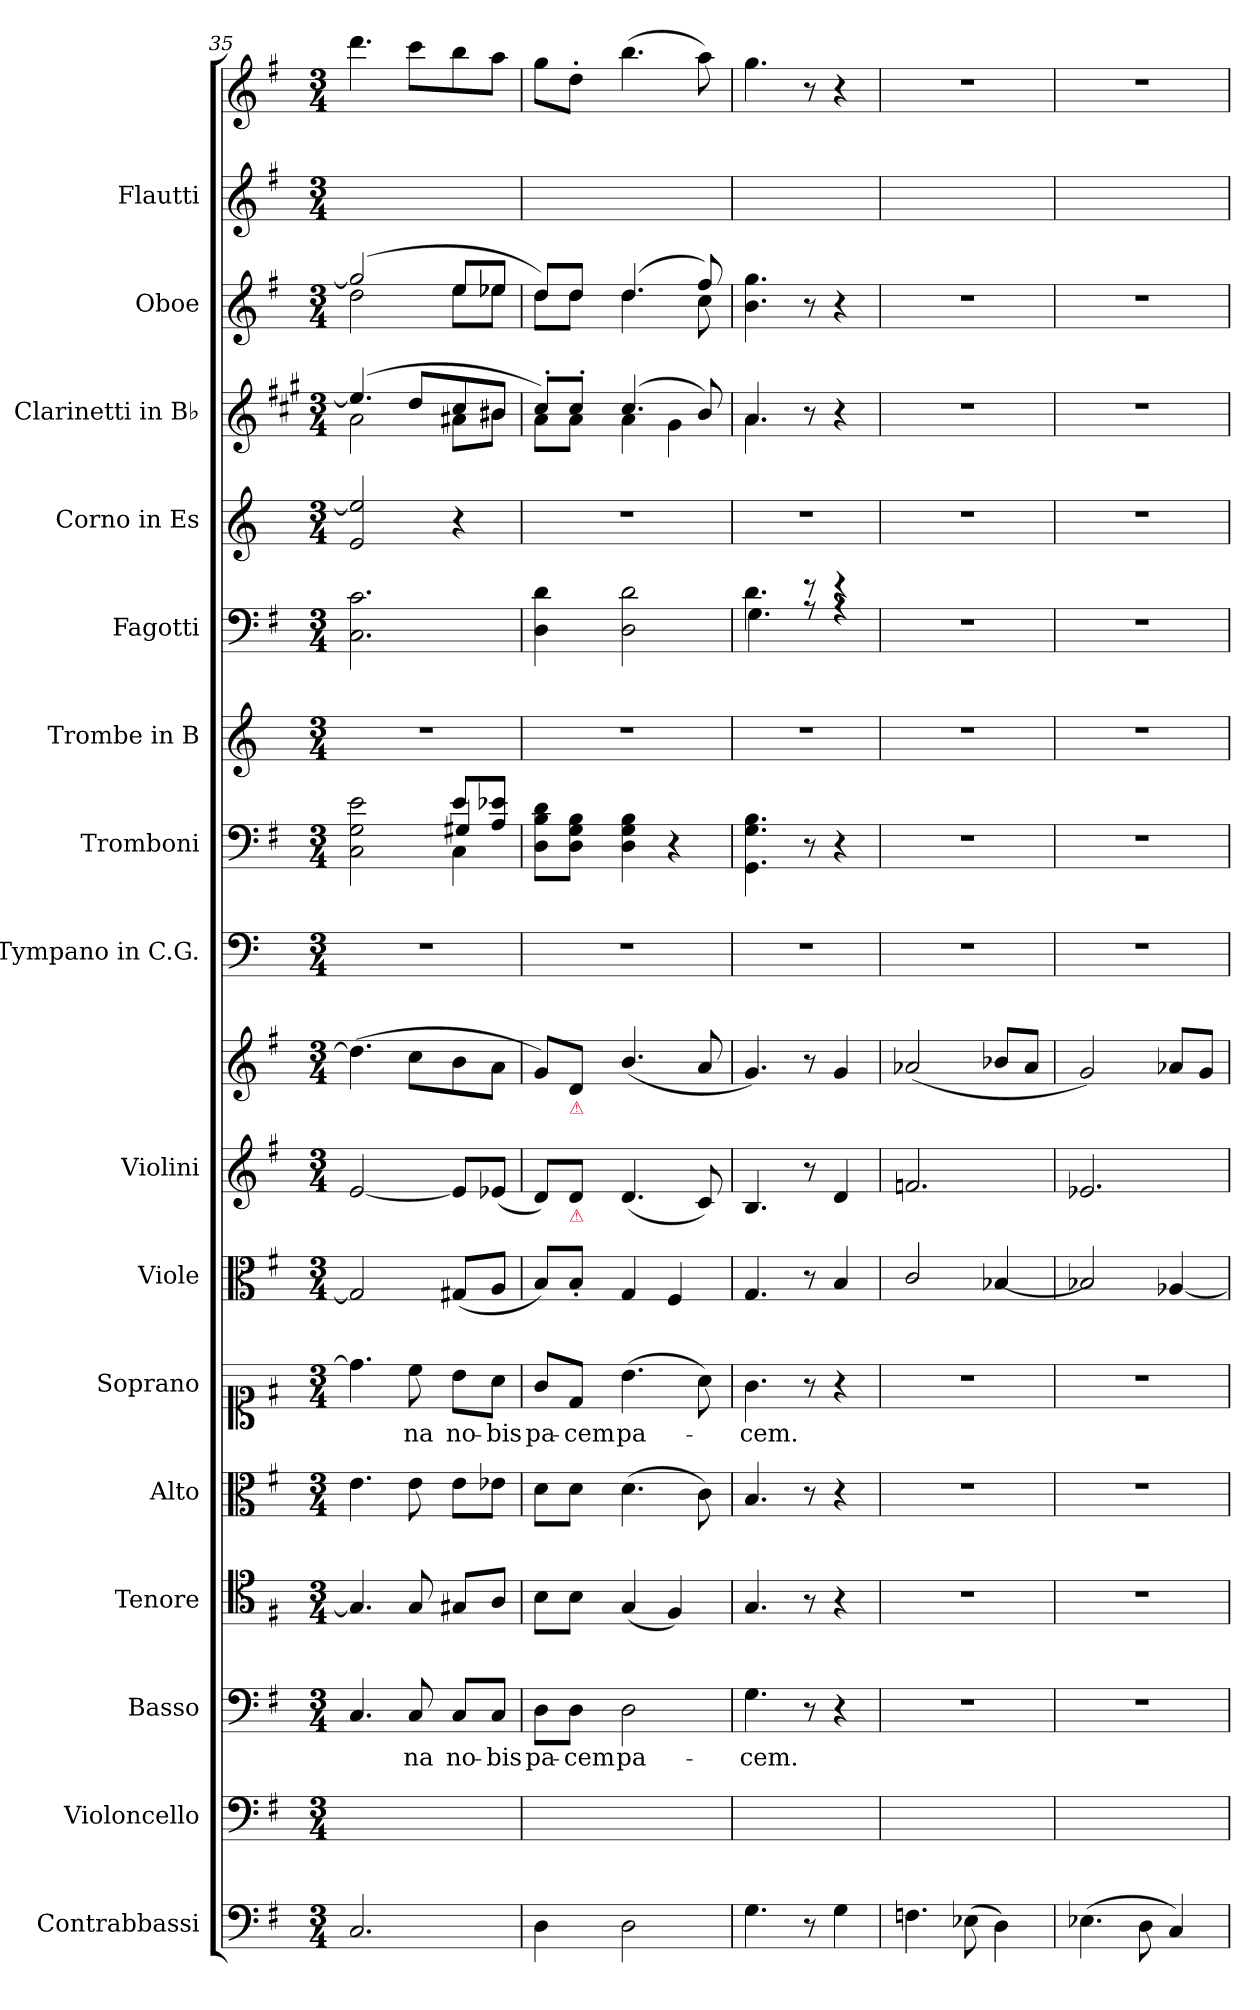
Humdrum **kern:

**kern	**kern	**kern	**text	**kern	**kern	**kern	**text	**kern	**kern	**kern	**kern	**kern	**kern	**kern	**kern	**kern	**kern	**kern	**kern
*part16	*part15	*part14	*part14	*part13	*part12	*part11	*part11	*part10	*part9	*part9	*part8	*part7	*part6	*part5	*part4	*part3	*part2	*part1	*part1
*staff18	*staff17	*staff16	*staff16	*staff15	*staff14	*staff13	*staff13	*staff12	*staff11	*staff10	*staff9	*staff8	*staff7	*staff6	*staff5	*staff4	*staff3	*staff2	*staff1
*I"Contrabbassi	*I"Violoncello	*I"Basso	*	*I"Tenore	*I"Alto	*I"Soprano	*	*I"Viole	*I"Violini	*	*I"Tympano in C.G.	*I"Tromboni	*I"Trombe in B	*I"Fagotti	*I"Corno in Es	*I"Clarinetti in B♭	*I"Oboe	*I"Flautti	*
*I'C-b.	*I'V-c.	*I'B.	*	*I'T.	*I'A.	*I'S.	*	*I'V-le	*I'V-ni	*	*	*I'Tr-ni	*I'Tr-be	*I'Fag.	*I'C.	*I'Cl.	*I'Ob.	*I'Fl.	*
*clefF4	*clefF4	*clefF4	*	*clefC4	*clefC3	*clefC1	*	*clefC3	*clefG2	*clefG2	*clefF4	*clefF4	*clefG2	*clefF4	*clefG2	*clefG2	*clefG2	*clefG2	*clefG2
*	*	*	*	*	*	*	*	*	*	*	*	*	*ITrd1c2	*	*ITrd5c9	*ITrd1c2	*	*	*
*k[f#]	*k[f#]	*k[f#]	*	*k[f#]	*k[f#]	*k[f#]	*	*k[f#]	*k[f#]	*k[f#]	*k[]	*k[f#]	*k[b-e-]	*k[f#]	*k[b-e-a-]	*k[f#]	*k[f#]	*k[f#]	*k[f#]
*M3/4	*M3/4	*M3/4	*	*M3/4	*M3/4	*M3/4	*	*M3/4	*M3/4	*M3/4	*M3/4	*M3/4	*M3/4	*M3/4	*M3/4	*M3/4	*M3/4	*M3/4	*M3/4
=35	=35	=35	=35	=35	=35	=35	=35	=35	=35	=35	=35	=35	=35	=35	=35	=35	=35	=35	=35
*	*	*	*	*	*	*	*	*	*	*	*	*^	*	*	*	*^	*^	*	*
*	*	*	*	*	*	*	*	*	*	*	*	*	*^	*	*	*	*	*	*	*	*	*
2.C/	2.ryy	4.C/	.	4.G/]	4.e\	4.dd\]	.	2G/]	[2e/	(4.dd\]	2.r	2C\ 2G\ 2e\	2ryy	2ryy	2.r	2.C\ 2.c\	2G/ 2g]/	(4.dd/]	2g\	(2gg/]	2dd\	2.ryy	4.ddd\
.	.	8C/	-na	8G/	8e\	8cc\	-na	.	.	8cc\L	.	.	.	.	.	.	.	8cc/L	.	.	.	.	8ccc\L
.	.	8C/L	no-	8G#X/L	8e\L	8b\L	no-	(8G#X/L	8e/L]	8b\	.	8e/L	4C\	4G#X/	.	.	4r	8b/	8g#X\L	8ee/L	8ee\L	.	8bb\
.	.	8C/J	-bis	8A/J	8e-X\J	8a\J	-bis	8A/J	(8e-X/J	8a\J	.	8A/ 8e-X/J	.	.	.	.	.	8a#X/J	8a#X\J	8ee-X/J	8ee-X\J	.	8aa\J
*	*	*	*	*	*	*	*	*	*	*	*	*v	*v	*v	*	*	*	*	*	*	*	*	*
=36	=36	=36	=36	=36	=36	=36	=36	=36	=36	=36	=36	=36	=36	=36	=36	=36	=36	=36	=36	=36	=36
4D\	2.ryy	8D\L	pa-	8B\L	8d\L	8g/L	pa-	8B/L)	8d/L)	8g/L)	2.r	8D\ 8B\ 8d\L	2.r	4D\ 4d\	2.r	8b'/L)	8g\L	8dd/L)	8dd\L	2.ryy	8gg\L
!	!	!	!	!	!	!	!	!	!	!LO:TX:b:color=crimson:t=⚠	!	!	!	!	!	!	!	!	!	!	!
!	!	!	!	!	!	!	!	!	!LO:TX:b:color=crimson:t=⚠	!	!	!	!	!	!	!	!	!	!	!	!
.	.	8D\J	-cem	8B\J	8d\J	8d/J	-cem	8B'/J	8d/J	8d/J	.	8D\ 8G\ 8B\J	.	.	.	8b'/J	8g\J	8dd/J	8dd\J	.	8dd'\J
2D\	.	2D\	pa-	(>4G/	(4.d\	(4.b\	pa-	4G/	(4.d/	(4.b/	.	4D\ 4G\ 4B\	.	2D\ 2d\	.	(4.b/	4g\	(4.dd/	4.dd\	.	(4.bb\
.	.	.	.	4F#/)	.	.	.	4F#/	.	.	.	4r	.	.	.	.	4f#\	.	.	.	.
.	.	.	.	.	8c\)	8a\)	.	.	8c/)	8a/	.	.	.	.	.	8a/)	.	8ff#/)	8cc\	.	8aa\)
*	*	*	*	*	*	*	*	*	*	*	*	*	*	*	*	*	*	*v	*v	*	*
=37	=37	=37	=37	=37	=37	=37	=37	=37	=37	=37	=37	=37	=37	=37	=37	=37	=37	=37	=37	=37
*	*	*	*	*	*	*	*	*	*	*	*	*	*	*^	*	*	*	*	*	*
4.G\	2.ryy	4.G\	-cem.	4.G/	4.B/	4.g\	-cem.	4.G/	4.B/	4.g/)	2.r	4.GG\ 4.G\ 4.B\	2.r	4.d\	4.G\	2.r	4.g/	4.g\	4.b\ 4.gg\	2.ryy	4.gg\
8r	.	8r	.	8r	8r	8r	.	8r	8r	8r	.	8r	.	8re	8rA	.	8r	8ryy	8r	.	8r
4G\	.	4r	.	4r	4r	4r	.	4B/	4d/	4g/	.	4r	.	4re	4rA	.	4r	4ryy	4r	.	4r
*	*	*	*	*	*	*	*	*	*	*	*	*	*	*v	*v	*	*v	*v	*	*	*
=38	=38	=38	=38	=38	=38	=38	=38	=38	=38	=38	=38	=38	=38	=38	=38	=38	=38	=38	=38
4.Fn\	2.ryy	2.r	.	2.r	2.r	2.r	.	2c/	2.fn/	(>2a-X/	2.r	2.r	2.r	2.r	2.r	2.r	2.r	2.ryy	2.r
(8E-X\	.	.	.	.	.	.	.	.	.	.	.	.	.	.	.	.	.	.	.
4D\)	.	.	.	.	.	.	.	[4B-X/	.	8b-X/L	.	.	.	.	.	.	.	.	.
.	.	.	.	.	.	.	.	.	.	8a-/J	.	.	.	.	.	.	.	.	.
=39	=39	=39	=39	=39	=39	=39	=39	=39	=39	=39	=39	=39	=39	=39	=39	=39	=39	=39	=39
(4.E-X\	2.ryy	2.r	.	2.r	2.r	2.r	.	2B-X/]	2.e-X/	2g/)	2.r	2.r	2.r	2.r	2.r	2.r	2.r	2.ryy	2.r
8D\	.	.	.	.	.	.	.	.	.	.	.	.	.	.	.	.	.	.	.
4C/)	.	.	.	.	.	.	.	[4A-X/	.	8a-X/L	.	.	.	.	.	.	.	.	.
.	.	.	.	.	.	.	.	.	.	8g/J	.	.	.	.	.	.	.	.	.
=	=	=	=	=	=	=	=	=	=	=	=	=	=	=	=	=	=	=	=
*-	*-	*-	*-	*-	*-	*-	*-	*-	*-	*-	*-	*-	*-	*-	*-	*-	*-	*-	*-
